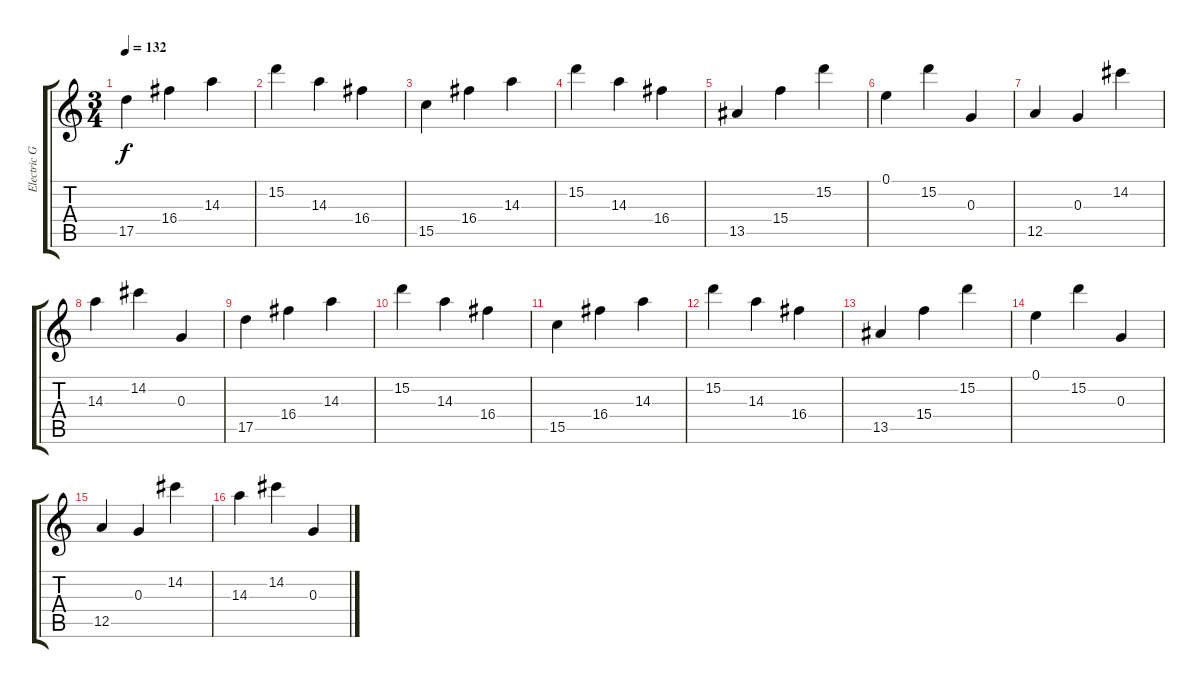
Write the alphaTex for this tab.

\track ("Electric Guitar 2 (Gilmour)" "Electric G") {instrument electricguitarjazz}
\staff {score tabs}
\tuning (E4 B3 G3 D3 A2 E2) {hide}
\ts (3 4)
\section ("" "")
\tempo 132
\clef g2
\ks c
17.5.4{dy f} 16.4.4 14.3.4 |
15.2.4 14.3.4 16.4.4 |
15.5.4 16.4.4 14.3.4 |
15.2.4 14.3.4 16.4.4 |
13.5.4 15.4.4 15.2.4 |
0.1.4 15.2.4 0.3.4 |
12.5.4 0.3.4 14.2.4 |
14.3.4 14.2.4 0.3.4 |
\section ("" "")
17.5.4 16.4.4 14.3.4 |
15.2.4 14.3.4 16.4.4 |
15.5.4 16.4.4 14.3.4 |
15.2.4 14.3.4 16.4.4 |
13.5.4 15.4.4 15.2.4 |
0.1.4 15.2.4 0.3.4 |
12.5.4 0.3.4 14.2.4 |
14.3.4 14.2.4 0.3.4
